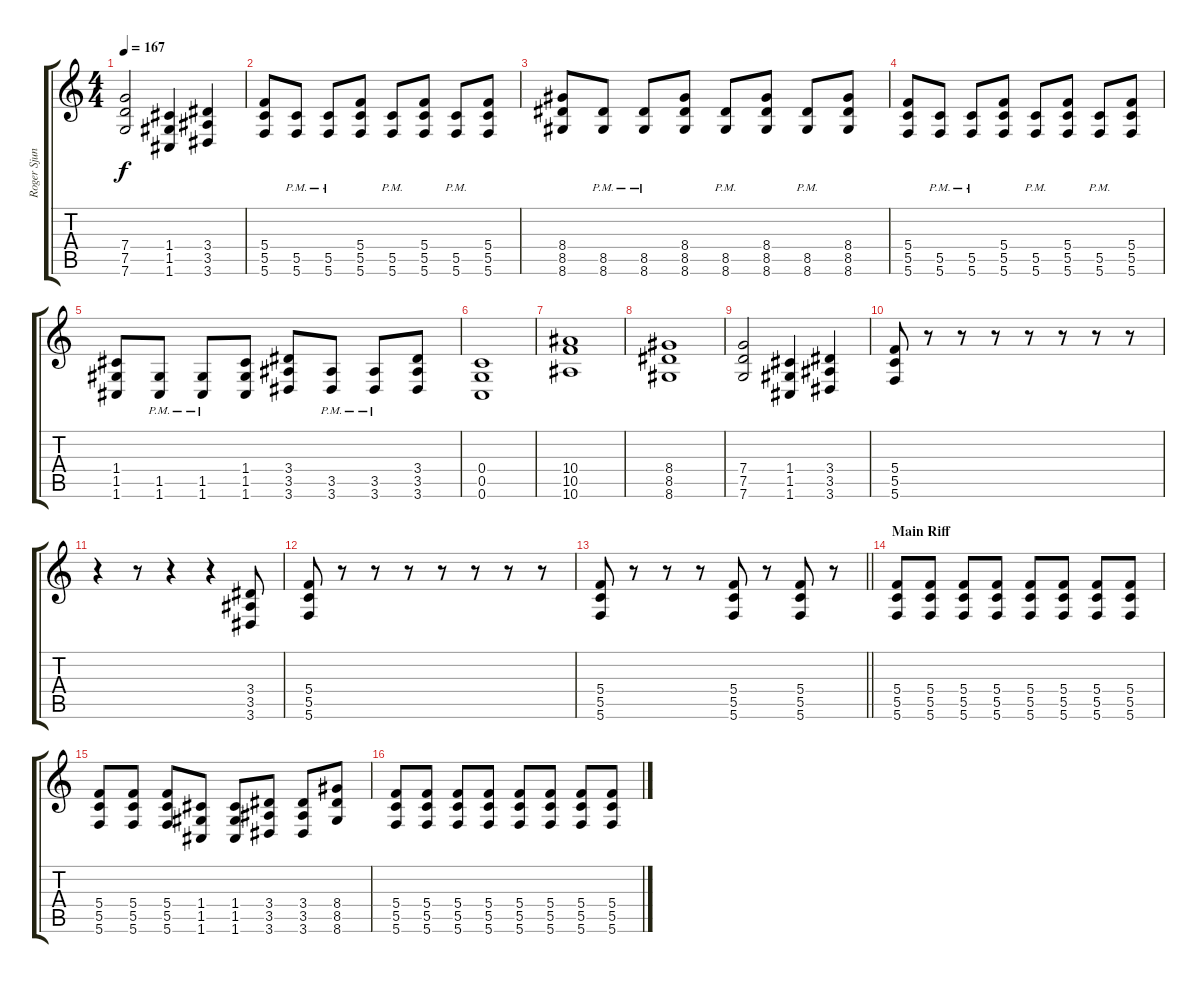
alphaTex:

\track ("Roger Sjunnesson" "Roger Sjun") {instrument distortionguitar}
\staff {score tabs}
\tuning (D4 A3 F3 C3 G2 C2) {hide}
\ts (4 4)
\tempo 167
\clef g2
\ks c
(7.4 7.5 7.6).2{dy f} (1.4 1.5 1.6).4 (3.4 3.5 3.6).4 |
(5.4 5.5 5.6).8 (5.5{pm} 5.6{pm}).8 (5.5{pm} 5.6{pm}).8 (5.4 5.5 5.6).8 (5.5{pm} 5.6{pm}).8 (5.4 5.5 5.6).8 (5.5{pm} 5.6{pm}).8 (5.4 5.5 5.6).8 |
(8.4 8.5 8.6).8 (8.5{pm} 8.6{pm}).8 (8.5{pm} 8.6{pm}).8 (8.4 8.5 8.6).8 (8.5{pm} 8.6{pm}).8 (8.4 8.5 8.6).8 (8.5{pm} 8.6{pm}).8 (8.4 8.5 8.6).8 |
(5.4 5.5 5.6).8 (5.5{pm} 5.6{pm}).8 (5.5{pm} 5.6{pm}).8 (5.4 5.5 5.6).8 (5.5{pm} 5.6{pm}).8 (5.4 5.5 5.6).8 (5.5{pm} 5.6{pm}).8 (5.4 5.5 5.6).8 |
(1.4 1.5 1.6).8 (1.5{pm} 1.6{pm}).8 (1.5{pm} 1.6{pm}).8 (1.4 1.5 1.6).8 (3.4 3.5 3.6).8 (3.5{pm} 3.6{pm}).8 (3.5{pm} 3.6{pm}).8 (3.4 3.5 3.6).8 |
(0.4 0.5 0.6).1 |
(10.4 10.5 10.6).1 |
(8.4 8.5 8.6).1 |
(7.4 7.5 7.6).2 (1.4 1.5 1.6).4 (3.4 3.5 3.6).4 |
(5.4 5.5 5.6).8 r.8 r.8 r.8 r.8 r.8 r.8 r.8 |
r.4 r.8 r.4 r.4 (3.4 3.5 3.6).8 |
(5.4 5.5 5.6).8 r.8 r.8 r.8 r.8 r.8 r.8 r.8 |
\barLineRight lightlight
(5.4 5.5 5.6).8 r.8 r.8 r.8 (5.4 5.5 5.6).8 r.8 (5.4 5.5 5.6).8 r.8 |
\section ("" "Main Riff")
(5.4 5.5 5.6).8 (5.4 5.5 5.6).8 (5.4 5.5 5.6).8 (5.4 5.5 5.6).8 (5.4 5.5 5.6).8 (5.4 5.5 5.6).8 (5.4 5.5 5.6).8 (5.4 5.5 5.6).8 |
(5.4 5.5 5.6).8 (5.4 5.5 5.6).8 (5.4 5.5 5.6).8 (1.4 1.5 1.6).8 (1.4 1.5 1.6).8 (3.4 3.5 3.6).8 (3.4 3.5 3.6).8 (8.4 8.5 8.6).8 |
(5.4 5.5 5.6).8 (5.4 5.5 5.6).8 (5.4 5.5 5.6).8 (5.4 5.5 5.6).8 (5.4 5.5 5.6).8 (5.4 5.5 5.6).8 (5.4 5.5 5.6).8 (5.4 5.5 5.6).8
